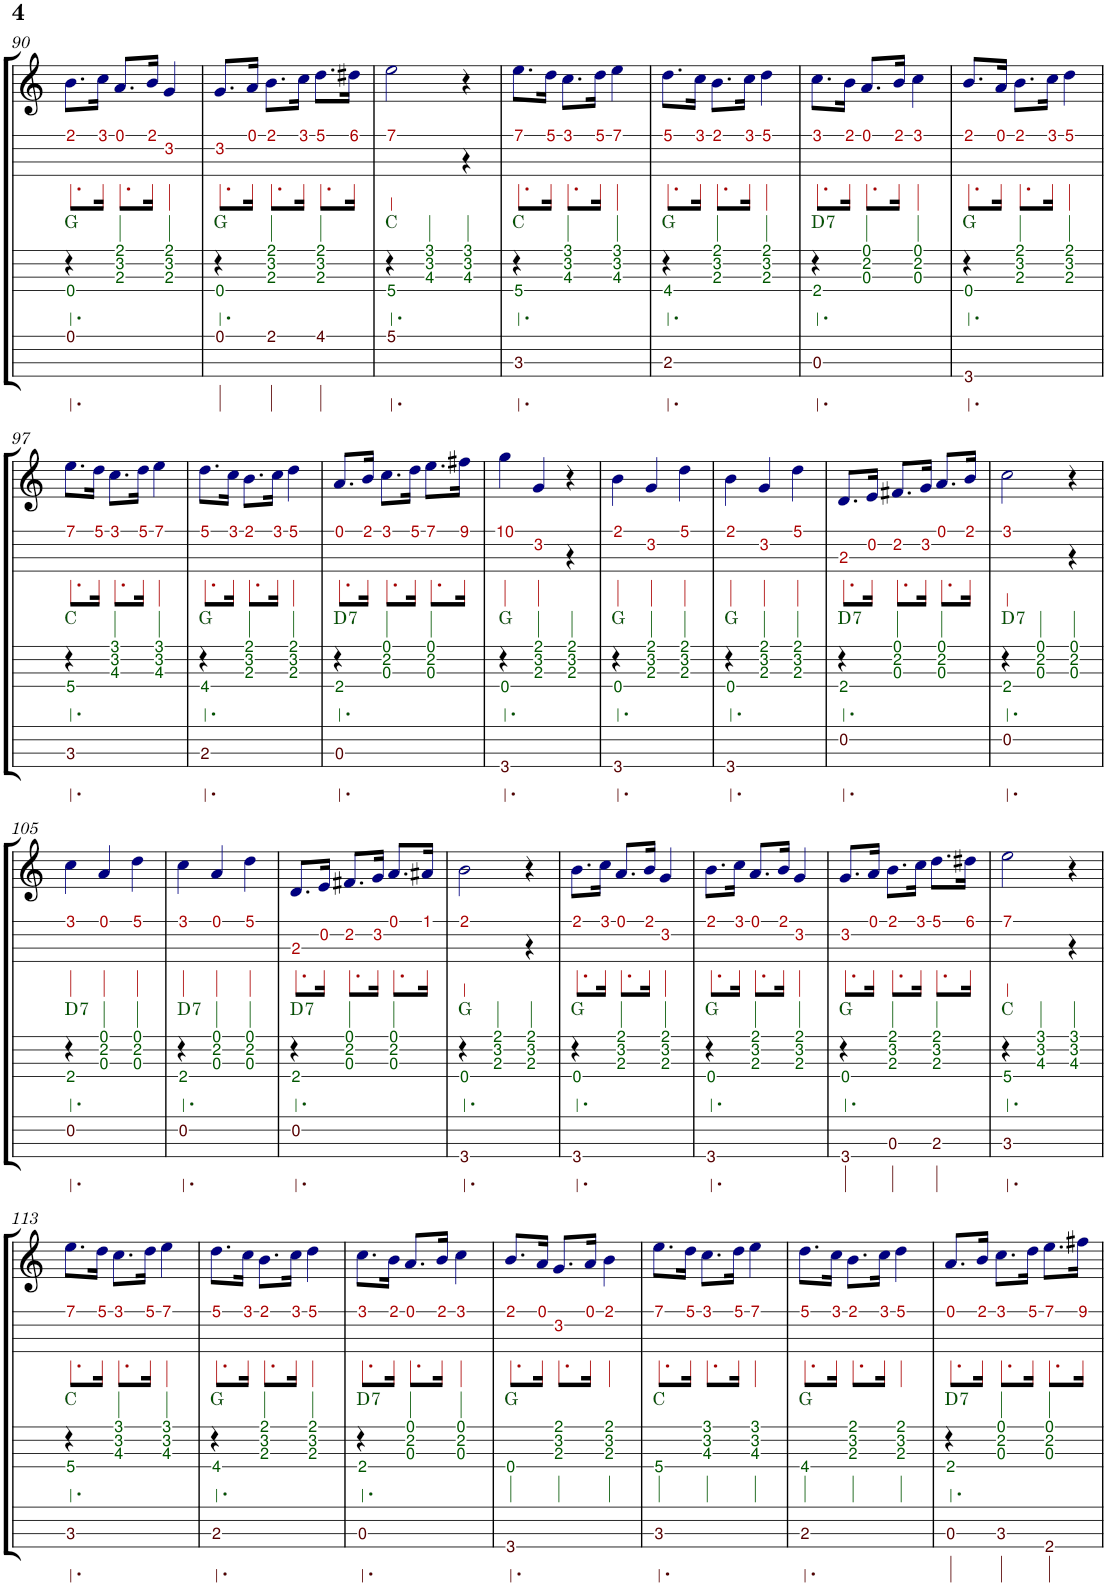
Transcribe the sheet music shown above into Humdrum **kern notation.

**kern	**kern	**kern	**kern	**kern
*part5	*part4	*part3	*part2	*part1
*staff5	*staff4	*staff3	*staff2	*staff1
*I"Bass Guitar	*I"Ukulele	*I"Ukulele	*I"Mandolin	*I"Glockenspiel
*	*	*	*	*I'Gsp
!!LO:PB:g=z
*	*	*	*clefG2	*clefG2
*	*	*	*	*Trd-14c-24
*k[]	*k[]	*k[]	*k[]	*k[]
*C:	*C:	*C:	*C:	*C:
*M3/4	*M3/4	*M3/4	*M3/4	*M3/4
=90	=90	=90	=90	=90
*	*^	*	*	*
2.GGi\	4r	2.Gj\	8.bZ\L	8.bV\L	2.r
.	.	.	16ccZ\Jk	16ccV\Jk	.
.	4dj/ 4gj/ 4bj/	.	8.aZ\L	8.aV/L	.
.	.	.	16bZ\Jk	16bV/Jk	.
.	4dj/ 4gj/ 4bj/	.	4gZ\	4gV/	.
=91	=91	=91	=91	=91	=91
4GGi\	4r	2.Gj\	8.gZ\L	8.gV/L	2.r
.	.	.	16aZ\Jk	16aV/Jk	.
4AAi\	4dj/ 4gj/ 4bj/	.	8.bZ\L	8.bV\L	.
.	.	.	16ccZ\Jk	16ccV\Jk	.
4BBi\	4dj/ 4gj/ 4bj/	.	8.ddZ\L	8.ddV\L	.
.	.	.	16dd#Z\Jk	16dd#XV\Jk	.
=92	=92	=92	=92	=92	=92
2.Ci\	4r	2.cj\	2eeZ\	2eeV\	2.r
.	4ej/ 4gj/ 4ccj/	.	.	.	.
.	4ej/ 4gj/ 4ccj/	.	4r	4r	.
=93	=93	=93	=93	=93	=93
2.CCi\	4r	2.cj\	8.eeZ\L	8.eeV\L	2.r
.	.	.	16ddZ\Jk	16ddV\Jk	.
.	4ej/ 4gj/ 4ccj/	.	8.ccZ\L	8.ccV\L	.
.	.	.	16ddZ\Jk	16ddV\Jk	.
.	4ej/ 4gj/ 4ccj/	.	4eeZ\	4eeV\	.
=94	=94	=94	=94	=94	=94
2.BBBi\	4r	2.Bj\	8.ddZ\L	8.ddV\L	2.r
.	.	.	16ccZ\Jk	16ccV\Jk	.
.	4dj/ 4gj/ 4bj/	.	8.bZ\L	8.bV\L	.
.	.	.	16ccZ\Jk	16ccV\Jk	.
.	4dj/ 4gj/ 4bj/	.	4ddZ\	4ddV\	.
=95	=95	=95	=95	=95	=95
2.AAAi\	4r	2.Aj\	8.ccZ\L	8.ccV\L	2.r
.	.	.	16bZ\Jk	16bV\Jk	.
.	4cj/ 4f#j/ 4aj/	.	8.aZ\L	8.aV/L	.
.	.	.	16bZ\Jk	16bV/Jk	.
.	4cj/ 4f#j/ 4aj/	.	4ccZ\	4ccV\	.
=96	=96	=96	=96	=96	=96
2.GGGi\	4r	2.Gj\	8.bZ\L	8.bV/L	2.r
.	.	.	16aZ\Jk	16aV/Jk	.
.	4dj/ 4gj/ 4bj/	.	8.bZ\L	8.bV\L	.
.	.	.	16ccZ\Jk	16ccV\Jk	.
.	4dj/ 4gj/ 4bj/	.	4ddZ\	4ddV\	.
!!LO:LB:g=z
=97	=97	=97	=97	=97	=97
2.CCi\	4r	2.cj\	8.eeZ\L	8.eeV\L	2.r
.	.	.	16ddZ\Jk	16ddV\Jk	.
.	4ej/ 4gj/ 4ccj/	.	8.ccZ\L	8.ccV\L	.
.	.	.	16ddZ\Jk	16ddV\Jk	.
.	4ej/ 4gj/ 4ccj/	.	4eeZ\	4eeV\	.
=98	=98	=98	=98	=98	=98
2.BBBi\	4r	2.Bj\	8.ddZ\L	8.ddV\L	2.r
.	.	.	16ccZ\Jk	16ccV\Jk	.
.	4dj/ 4gj/ 4bj/	.	8.bZ\L	8.bV\L	.
.	.	.	16ccZ\Jk	16ccV\Jk	.
.	4dj/ 4gj/ 4bj/	.	4ddZ\	4ddV\	.
=99	=99	=99	=99	=99	=99
2.AAAi\	4r	2.Aj\	8.aZ\L	8.aV/L	2.r
.	.	.	16bZ\Jk	16bV/Jk	.
.	4cj/ 4f#j/ 4aj/	.	8.ccZ\L	8.ccV\L	.
.	.	.	16ddZ\Jk	16ddV\Jk	.
.	4cj/ 4f#j/ 4aj/	.	8.eeZ\L	8.eeV\L	.
.	.	.	16ff#Z\Jk	16ff#XV\Jk	.
=100	=100	=100	=100	=100	=100
2.GGGi\	4r	2.Gj\	4ggZ\	4ggV\	2.r
.	4dj/ 4gj/ 4bj/	.	4gZ\	4gV/	.
.	4dj/ 4gj/ 4bj/	.	4r	4r	.
=101	=101	=101	=101	=101	=101
2.GGGi\	4r	2.Gj\	4bZ\	4bV\	2.r
.	4dj/ 4gj/ 4bj/	.	4gZ\	4gV/	.
.	4dj/ 4gj/ 4bj/	.	4ddZ\	4ddV\	.
=102	=102	=102	=102	=102	=102
2.GGGi\	4r	2.Gj\	4bZ\	4bV\	2.r
.	4dj/ 4gj/ 4bj/	.	4gZ\	4gV/	.
.	4dj/ 4gj/ 4bj/	.	4ddZ\	4ddV\	.
=103	=103	=103	=103	=103	=103
2.DDi\	4r	2.Aj\	8.dZ\L	8.dV/L	2.r
.	.	.	16eZ\Jk	16eV/Jk	.
.	4cj/ 4f#j/ 4aj/	.	8.f#Z\L	8.f#XV/L	.
.	.	.	16gZ\Jk	16gV/Jk	.
.	4cj/ 4f#j/ 4aj/	.	8.aZ\L	8.aV/L	.
.	.	.	16bZ\Jk	16bV/Jk	.
=104	=104	=104	=104	=104	=104
2.DDi\	4r	2.Aj\	2ccZ\	2ccV\	2.r
.	4cj/ 4f#j/ 4aj/	.	.	.	.
.	4cj/ 4f#j/ 4aj/	.	4r	4r	.
!!LO:LB:g=z
=105	=105	=105	=105	=105	=105
2.DDi\	4r	2.Aj\	4ccZ\	4ccV\	2.r
.	4cj/ 4f#j/ 4aj/	.	4aZ\	4aV/	.
.	4cj/ 4f#j/ 4aj/	.	4ddZ\	4ddV\	.
=106	=106	=106	=106	=106	=106
2.DDi\	4r	2.Aj\	4ccZ\	4ccV\	2.r
.	4cj/ 4f#j/ 4aj/	.	4aZ\	4aV/	.
.	4cj/ 4f#j/ 4aj/	.	4ddZ\	4ddV\	.
=107	=107	=107	=107	=107	=107
2.DDi\	4r	2.Aj\	8.dZ\L	8.dV/L	2.r
.	.	.	16eZ\Jk	16eV/Jk	.
.	4cj/ 4f#j/ 4aj/	.	8.f#Z\L	8.f#XV/L	.
.	.	.	16gZ\Jk	16gV/Jk	.
.	4cj/ 4f#j/ 4aj/	.	8.aZ\L	8.aV/L	.
.	.	.	16a#Z\Jk	16a#XV/Jk	.
=108	=108	=108	=108	=108	=108
2.GGGi\	4r	2.Gj\	2bZ\	2bV\	2.r
.	4dj/ 4gj/ 4bj/	.	.	.	.
.	4dj/ 4gj/ 4bj/	.	4r	4r	.
=109	=109	=109	=109	=109	=109
2.GGGi\	4r	2.Gj\	8.bZ\L	8.bV\L	2.r
.	.	.	16ccZ\Jk	16ccV\Jk	.
.	4dj/ 4gj/ 4bj/	.	8.aZ\L	8.aV/L	.
.	.	.	16bZ\Jk	16bV/Jk	.
.	4dj/ 4gj/ 4bj/	.	4gZ\	4gV/	.
=110	=110	=110	=110	=110	=110
2.GGGi\	4r	2.Gj\	8.bZ\L	8.bV\L	2.r
.	.	.	16ccZ\Jk	16ccV\Jk	.
.	4dj/ 4gj/ 4bj/	.	8.aZ\L	8.aV/L	.
.	.	.	16bZ\Jk	16bV/Jk	.
.	4dj/ 4gj/ 4bj/	.	4gZ\	4gV/	.
=111	=111	=111	=111	=111	=111
4GGGi\	4r	2.Gj\	8.gZ\L	8.gV/L	2.r
.	.	.	16aZ\Jk	16aV/Jk	.
4AAAi\	4dj/ 4gj/ 4bj/	.	8.bZ\L	8.bV\L	.
.	.	.	16ccZ\Jk	16ccV\Jk	.
4BBBi\	4dj/ 4gj/ 4bj/	.	8.ddZ\L	8.ddV\L	.
.	.	.	16dd#Z\Jk	16dd#XV\Jk	.
=112	=112	=112	=112	=112	=112
2.CCi\	4r	2.cj\	2eeZ\	2eeV\	2.r
.	4ej/ 4gj/ 4ccj/	.	.	.	.
.	4ej/ 4gj/ 4ccj/	.	4r	4r	.
!!LO:LB:g=z
=113	=113	=113	=113	=113	=113
2.CCi\	4r	2.cj\	8.eeZ\L	8.eeV\L	2.r
.	.	.	16ddZ\Jk	16ddV\Jk	.
.	4ej/ 4gj/ 4ccj/	.	8.ccZ\L	8.ccV\L	.
.	.	.	16ddZ\Jk	16ddV\Jk	.
.	4ej/ 4gj/ 4ccj/	.	4eeZ\	4eeV\	.
=114	=114	=114	=114	=114	=114
2.BBBi\	4r	2.Bj\	8.ddZ\L	8.ddV\L	2.r
.	.	.	16ccZ\Jk	16ccV\Jk	.
.	4dj/ 4gj/ 4bj/	.	8.bZ\L	8.bV\L	.
.	.	.	16ccZ\Jk	16ccV\Jk	.
.	4dj/ 4gj/ 4bj/	.	4ddZ\	4ddV\	.
=115	=115	=115	=115	=115	=115
2.AAAi\	4r	2.Aj\	8.ccZ\L	8.ccV\L	2.r
.	.	.	16bZ\Jk	16bV\Jk	.
.	4cj/ 4f#j/ 4aj/	.	8.aZ\L	8.aV/L	.
.	.	.	16bZ\Jk	16bV/Jk	.
.	4cj/ 4f#j/ 4aj/	.	4ccZ\	4ccV\	.
*	*v	*v	*	*	*
=116	=116	=116	=116	=116
2.GGGi\	4Gj\	8.bZ\L	8.bV/L	2.r
.	.	16aZ\Jk	16aV/Jk	.
.	4dj\ 4gj\ 4bj\	8.gZ\L	8.gV/L	.
.	.	16aZ\Jk	16aV/Jk	.
.	4dj\ 4gj\ 4bj\	4bZ\	4bV\	.
=117	=117	=117	=117	=117
2.CCi\	4cj\	8.eeZ\L	8.eeV\L	2.r
.	.	16ddZ\Jk	16ddV\Jk	.
.	4ej\ 4gj\ 4ccj\	8.ccZ\L	8.ccV\L	.
.	.	16ddZ\Jk	16ddV\Jk	.
.	4ej\ 4gj\ 4ccj\	4eeZ\	4eeV\	.
=118	=118	=118	=118	=118
2.BBBi\	4Bj\	8.ddZ\L	8.ddV\L	2.r
.	.	16ccZ\Jk	16ccV\Jk	.
.	4dj\ 4gj\ 4bj\	8.bZ\L	8.bV\L	.
.	.	16ccZ\Jk	16ccV\Jk	.
.	4dj\ 4gj\ 4bj\	4ddZ\	4ddV\	.
=119	=119	=119	=119	=119
*	*^	*	*	*
4AAAi\	4r	2.Aj\	8.aZ\L	8.aV/L	2.r
.	.	.	16bZ\Jk	16bV/Jk	.
4CCi\	4cj/ 4f#j/ 4aj/	.	8.ccZ\L	8.ccV\L	.
.	.	.	16ddZ\Jk	16ddV\Jk	.
4FFF#i\	4cj/ 4f#j/ 4aj/	.	8.eeZ\L	8.eeV\L	.
.	.	.	16ff#Z\Jk	16ff#XV\Jk	.
*	*v	*v	*	*	*
=	=	=	=	=
*-	*-	*-	*-	*-
